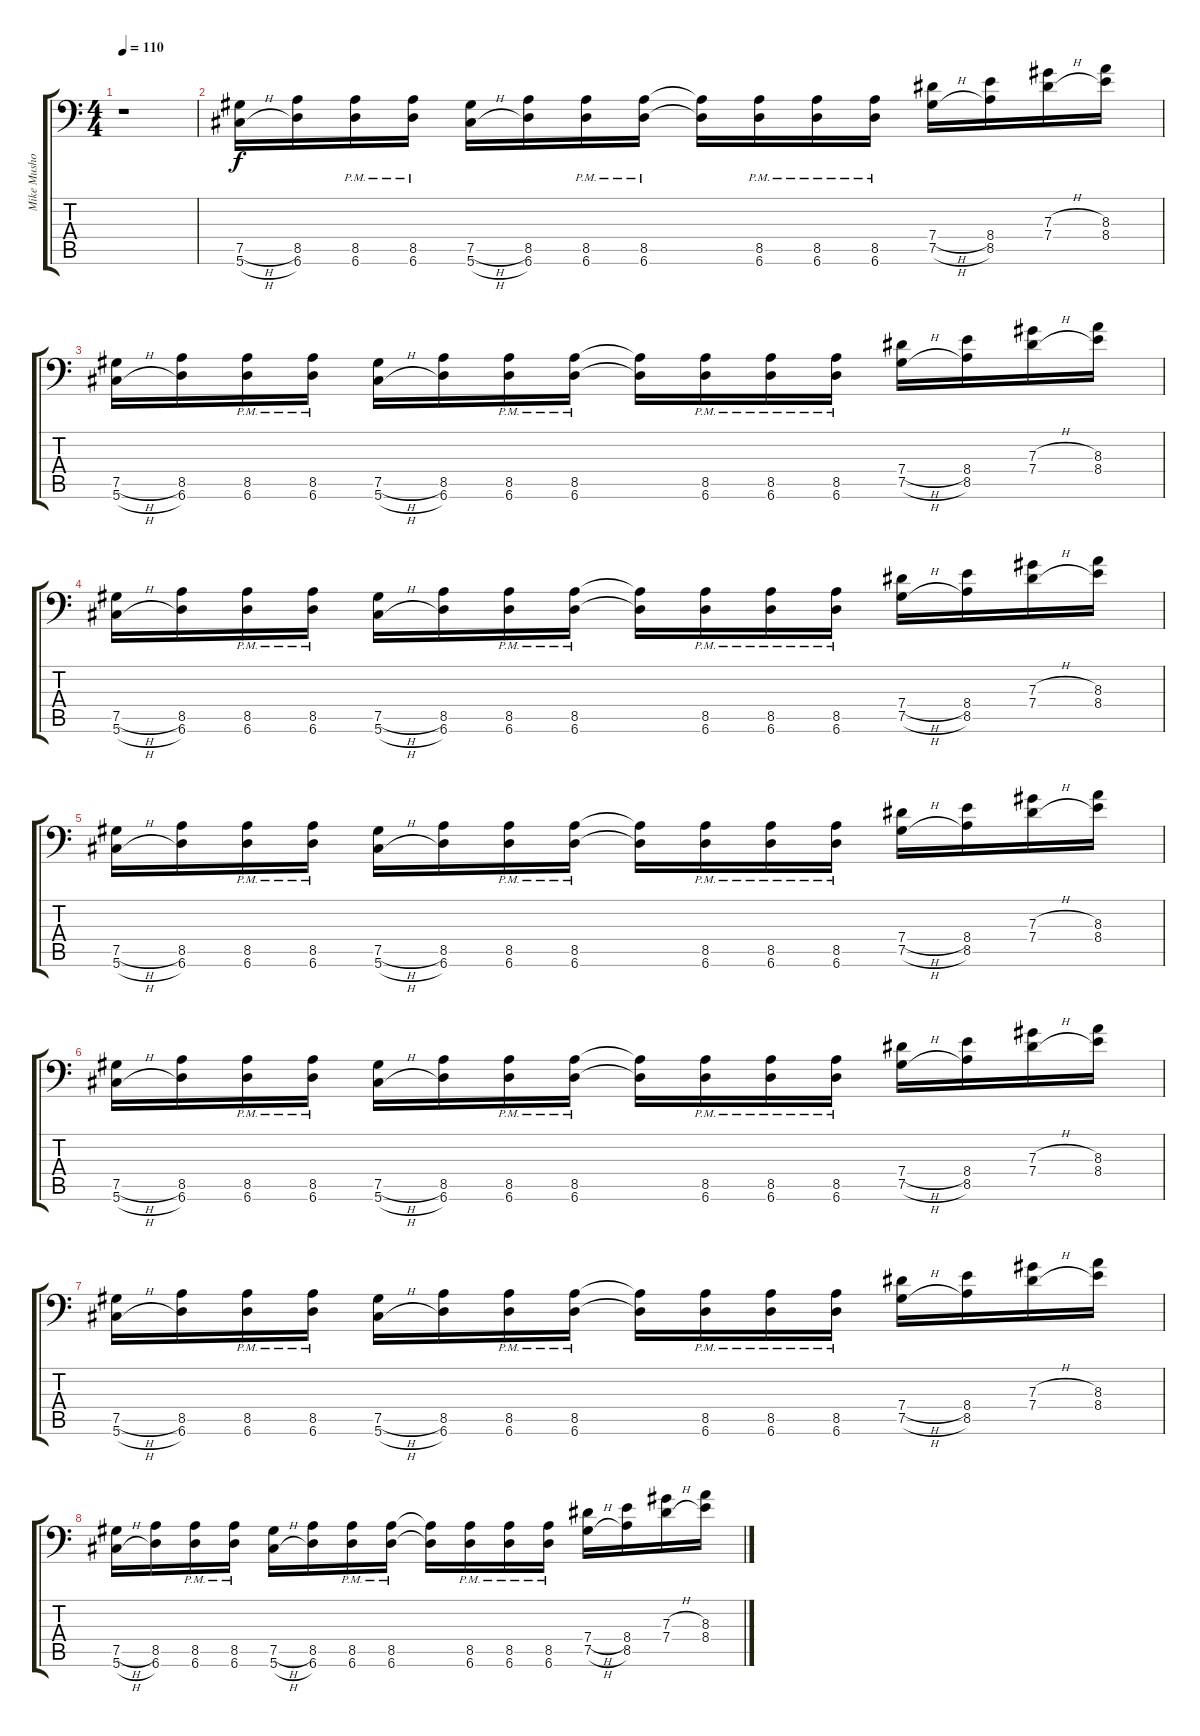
\track ("Mike Mushok" "Mike Musho") {instrument distortionguitar}
\staff {score tabs}
\tuning (Bb3 Gb3 Db3 Ab2 Db2 Ab1) {hide}
\ts (4 4)
\tempo 110
\clef f4
\ks c
r.1{dy f instrument distortionguitar} |
(7.5{h} 5.6{h}).16 (8.5 6.6).16 (8.5{pm} 6.6{pm}).16 (8.5{pm} 6.6{pm}).16 (7.5{h} 5.6{h}).16 (8.5 6.6).16 (8.5{pm} 6.6{pm}).16 (8.5{pm} 6.6{pm}).16 (8.5{t} 6.6{t}).16 (8.5{pm} 6.6{pm}).16 (8.5{pm} 6.6{pm}).16 (8.5{pm} 6.6{pm}).16 (7.4{h} 7.5{h}).16 (8.4 8.5).16 (7.3{h} 7.4{h}).16 (8.3 8.4).16 |
(7.5{h} 5.6{h}).16 (8.5 6.6).16 (8.5{pm} 6.6{pm}).16 (8.5{pm} 6.6{pm}).16 (7.5{h} 5.6{h}).16 (8.5 6.6).16 (8.5{pm} 6.6{pm}).16 (8.5{pm} 6.6{pm}).16 (8.5{t} 6.6{t}).16 (8.5{pm} 6.6{pm}).16 (8.5{pm} 6.6{pm}).16 (8.5{pm} 6.6{pm}).16 (7.4{h} 7.5{h}).16 (8.4 8.5).16 (7.3{h} 7.4{h}).16 (8.3 8.4).16 |
(7.5{h} 5.6{h}).16 (8.5 6.6).16 (8.5{pm} 6.6{pm}).16 (8.5{pm} 6.6{pm}).16 (7.5{h} 5.6{h}).16 (8.5 6.6).16 (8.5{pm} 6.6{pm}).16 (8.5{pm} 6.6{pm}).16 (8.5{t} 6.6{t}).16 (8.5{pm} 6.6{pm}).16 (8.5{pm} 6.6{pm}).16 (8.5{pm} 6.6{pm}).16 (7.4{h} 7.5{h}).16 (8.4 8.5).16 (7.3{h} 7.4{h}).16 (8.3 8.4).16 |
(7.5{h} 5.6{h}).16 (8.5 6.6).16 (8.5{pm} 6.6{pm}).16 (8.5{pm} 6.6{pm}).16 (7.5{h} 5.6{h}).16 (8.5 6.6).16 (8.5{pm} 6.6{pm}).16 (8.5{pm} 6.6{pm}).16 (8.5{t} 6.6{t}).16 (8.5{pm} 6.6{pm}).16 (8.5{pm} 6.6{pm}).16 (8.5{pm} 6.6{pm}).16 (7.4{h} 7.5{h}).16 (8.4 8.5).16 (7.3{h} 7.4{h}).16 (8.3 8.4).16 |
(7.5{h} 5.6{h}).16 (8.5 6.6).16 (8.5{pm} 6.6{pm}).16 (8.5{pm} 6.6{pm}).16 (7.5{h} 5.6{h}).16 (8.5 6.6).16 (8.5{pm} 6.6{pm}).16 (8.5{pm} 6.6{pm}).16 (8.5{t} 6.6{t}).16 (8.5{pm} 6.6{pm}).16 (8.5{pm} 6.6{pm}).16 (8.5{pm} 6.6{pm}).16 (7.4{h} 7.5{h}).16 (8.4 8.5).16 (7.3{h} 7.4{h}).16 (8.3 8.4).16 |
(7.5{h} 5.6{h}).16 (8.5 6.6).16 (8.5{pm} 6.6{pm}).16 (8.5{pm} 6.6{pm}).16 (7.5{h} 5.6{h}).16 (8.5 6.6).16 (8.5{pm} 6.6{pm}).16 (8.5{pm} 6.6{pm}).16 (8.5{t} 6.6{t}).16 (8.5{pm} 6.6{pm}).16 (8.5{pm} 6.6{pm}).16 (8.5{pm} 6.6{pm}).16 (7.4{h} 7.5{h}).16 (8.4 8.5).16 (7.3{h} 7.4{h}).16 (8.3 8.4).16 |
(7.5{h} 5.6{h}).16 (8.5 6.6).16 (8.5{pm} 6.6{pm}).16 (8.5{pm} 6.6{pm}).16 (7.5{h} 5.6{h}).16 (8.5 6.6).16 (8.5{pm} 6.6{pm}).16 (8.5{pm} 6.6{pm}).16 (8.5{t} 6.6{t}).16 (8.5{pm} 6.6{pm}).16 (8.5{pm} 6.6{pm}).16 (8.5{pm} 6.6{pm}).16 (7.4{h} 7.5{h}).16 (8.4 8.5).16 (7.3{h} 7.4{h}).16 (8.3 8.4).16
